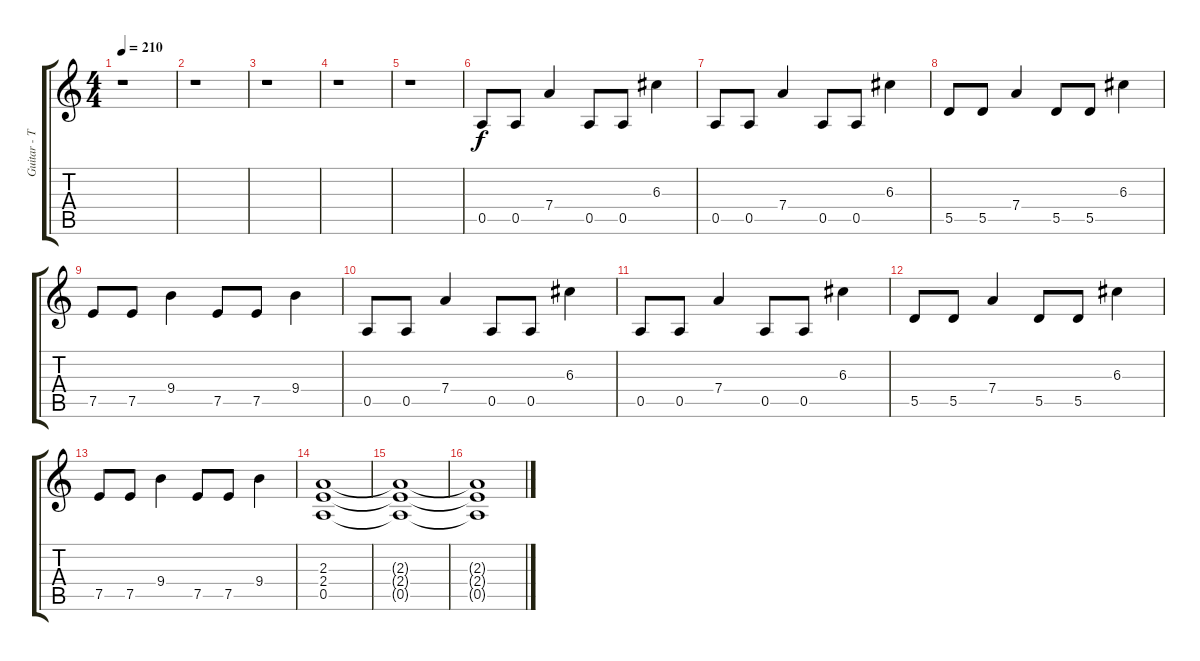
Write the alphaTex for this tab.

\track ("Guitar - Tom Mattew Delonge" "Guitar - T") {instrument distortionguitar}
\staff {score tabs}
\tuning (E4 B3 G3 D3 A2 E2) {hide}
\ts (4 4)
\tempo 210
\clef g2
\ks c
r.1{dy f} |
r.1 |
r.1 |
r.1 |
r.1 |
0.5.8 0.5.8 7.4.4 0.5.8 0.5.8 6.3.4 |
0.5.8 0.5.8 7.4.4 0.5.8 0.5.8 6.3.4 |
5.5.8 5.5.8 7.4.4 5.5.8 5.5.8 6.3.4 |
7.5.8 7.5.8 9.4.4 7.5.8 7.5.8 9.4.4 |
0.5.8 0.5.8 7.4.4 0.5.8 0.5.8 6.3.4 |
0.5.8 0.5.8 7.4.4 0.5.8 0.5.8 6.3.4 |
5.5.8 5.5.8 7.4.4 5.5.8 5.5.8 6.3.4 |
7.5.8 7.5.8 9.4.4 7.5.8 7.5.8 9.4.4 |
(2.3 2.4 0.5).1 |
(2.3{t} 2.4{t} 0.5{t}).1 |
(2.3{t} 2.4{t} 0.5{t}).1
